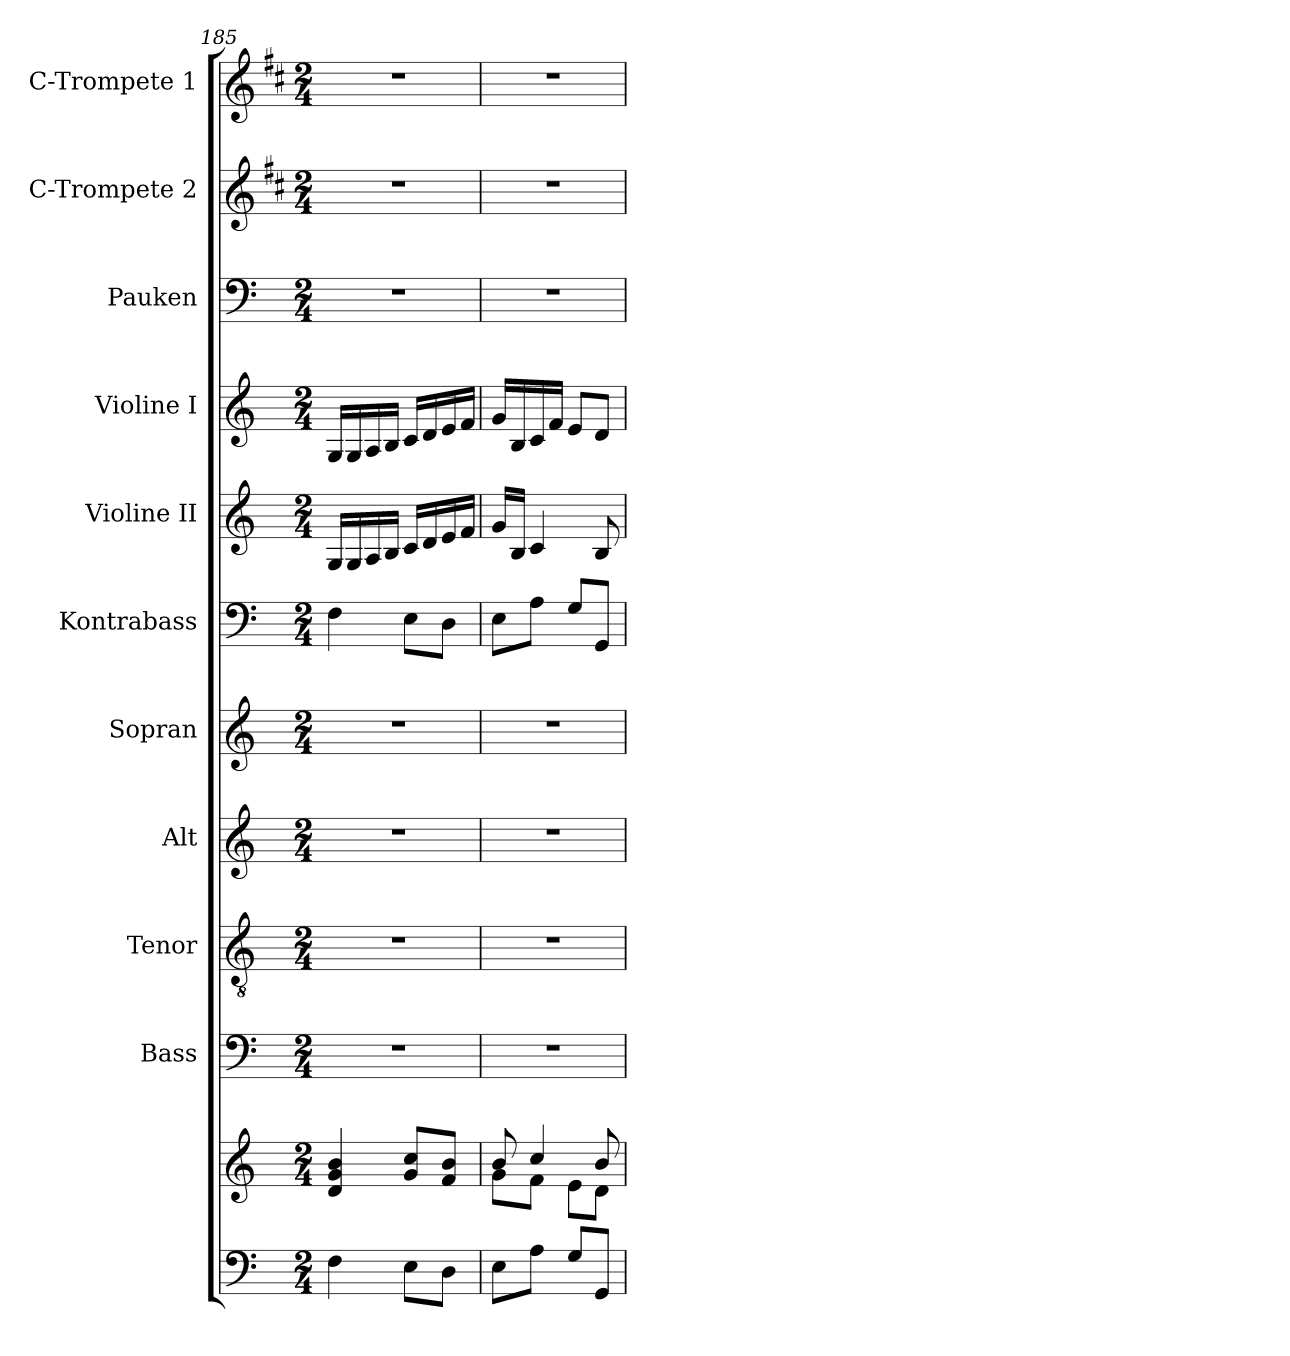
**kern	**kern	**kern	**kern	**kern	**kern	**kern	**kern	**kern	**kern	**kern	**kern
*part11	*part11	*part10	*part9	*part8	*part7	*part6	*part5	*part4	*part3	*part2	*part1
*staff12	*staff11	*staff10	*staff9	*staff8	*staff7	*staff6	*staff5	*staff4	*staff3	*staff2	*staff1
*	*	*I"Bass	*I"Tenor	*I"Alt	*I"Sopran	*I"Kontrabass	*I"Violine II	*I"Violine I	*I"Pauken	*I"C-Trompete 2	*I"C-Trompete 1
*	*	*I'B.	*I'T.	*I'A.	*I'S.	*I'Kb.	*I'Vl. II	*I'Vl. I	*I'Pk.	*I'C Trp. 2	*I'C Trp. 1
*clefF4	*clefG2	*clefF4	*clefGv2	*clefG2	*clefG2	*clefF4	*clefG2	*clefG2	*clefF4	*clefG2	*clefG2
*	*	*	*	*	*	*ITrd7c12	*	*	*	*ITrd1c2	*ITrd1c2
*k[]	*k[]	*k[]	*k[]	*k[]	*k[]	*k[]	*k[]	*k[]	*k[]	*k[]	*k[]
*C:	*C:	*C:	*C:	*C:	*C:	*C:	*C:	*C:	*C:	*C:	*C:
*M2/4	*M2/4	*M2/4	*M2/4	*M2/4	*M2/4	*M2/4	*M2/4	*M2/4	*M2/4	*M2/4	*M2/4
=185	=185	=185	=185	=185	=185	=185	=185	=185	=185	=185	=185
4F\	4d/ 4g/ 4b/	2r	2r	2r	2r	4FF\	16G/LL	16G/LL	2r	2r	2r
.	.	.	.	.	.	.	16G/	16G/	.	.	.
.	.	.	.	.	.	.	16A/	16A/	.	.	.
.	.	.	.	.	.	.	16B/JJ	16B/JJ	.	.	.
8E\L	8g/ 8cc/L	.	.	.	.	8EE\L	16c/LL	16c/LL	.	.	.
.	.	.	.	.	.	.	16d/	16d/	.	.	.
8D\J	8f/ 8b/J	.	.	.	.	8DD\J	16e/	16e/	.	.	.
.	.	.	.	.	.	.	16f/JJ	16f/JJ	.	.	.
=186	=186	=186	=186	=186	=186	=186	=186	=186	=186	=186	=186
*	*^	*	*	*	*	*	*	*	*	*	*
8E\L	8b/	8g\L	2r	2r	2r	2r	8EE\L	16g/LL	16g/LL	2r	2r	2r
.	.	.	.	.	.	.	.	16B/JJ	16B/	.	.	.
8A\J	4cc/	8f\J	.	.	.	.	8AA\J	4c/	16c/	.	.	.
.	.	.	.	.	.	.	.	.	16f/JJ	.	.	.
8G/L	.	8e\L	.	.	.	.	8GG/L	.	8e/L	.	.	.
8GG/J	8b/	8d\J	.	.	.	.	8GGG/J	8B/	8d/J	.	.	.
*	*v	*v	*	*	*	*	*	*	*	*	*	*
=	=	=	=	=	=	=	=	=	=	=	=
*-	*-	*-	*-	*-	*-	*-	*-	*-	*-	*-	*-
